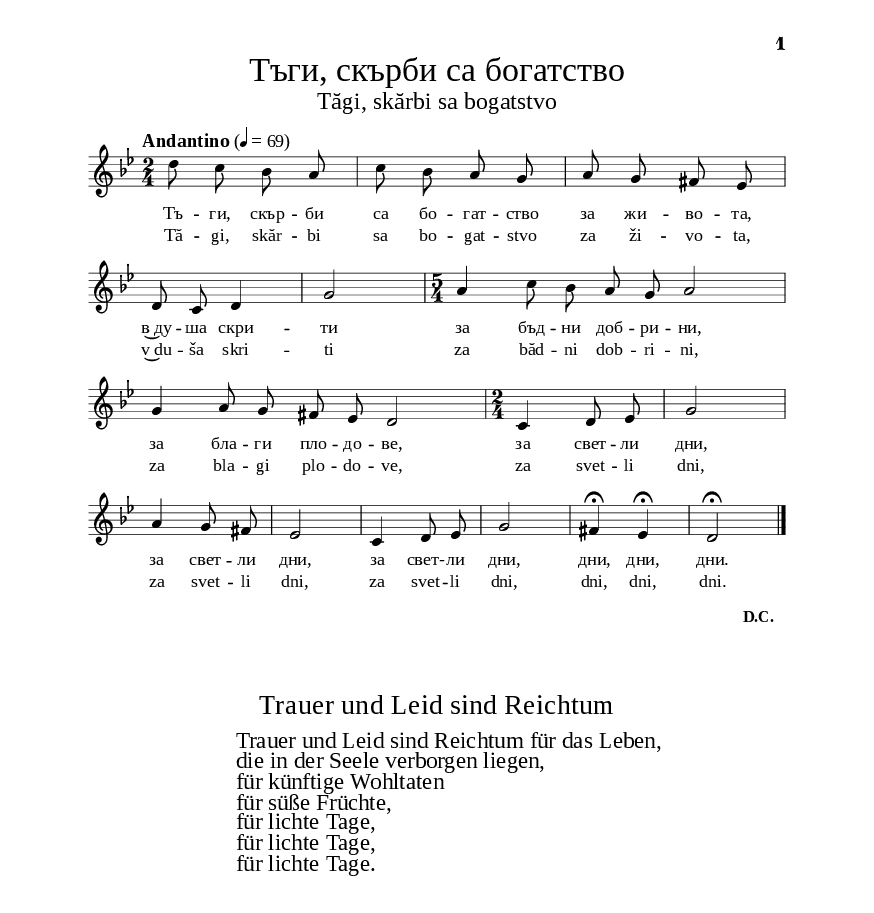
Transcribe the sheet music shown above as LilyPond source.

\version "2.24.3"

% include paper part and global functions
\include "include/globals.ily"

\bookpart {
  \label #'ref101_1
  \tocItem \markup "Тъги, скърби са богатство – Tăgi, skărbi sa bogatstvo"
  \include "include/bookpart-paper.ily"
  \score {
    \include "include/score-layout.ily"


    \new Voice \absolute  {
      \clef treble
      \key g \minor
      \time 2/4
      \tempoFunc "Andantino" 4 "69"
      \autoBeamOff

      d''8 c'' bes' a' | c''8 bes' a' g' | a'8 g' fis' es' \break

      d' c' d'4 | g'2|  \time 5/4 a'4 c''8 bes'8 a' g' a'2 | \break

      g'4  a'8 g' fis'8 es' d'2 | \time 2/4 c'4 d'8 es'8| g'2 | \break

      a'4 g'8 fis' | es'2 |  c'4 d'8 es'8 | g'2 |fis'4 \fermata  es'4 \fermata  | d'2 \fermata  \bar "|."
    }

    \addlyrics {
      Тъ -- ги, скър -- би са бо  --  гат -- ство
      за жи -- во -- та, в~ду -- ша скри -- ти
      за бъд -- ни доб -- ри -- ни,
      за бла -- ги пло -- до -- ве,
      за свет -- ли дни,
      за свет -- ли дни,
      за "свет-" -- ли дни,
      дни, дни, дни.
    }

    \addlyrics {
      Tă -- gi, skăr -- bi sa bo  --  gat -- stvo
      za ži -- vo -- ta, v~du -- ša skri -- ti
      za băd -- ni dob -- ri -- ni,
      za bla -- gi plo -- do -- ve,
      za svet -- li dni,
      za svet -- li dni,
      za svet -- li dni,
      dni, dni, dni.
    }

    \header {
      title = \titleFunc "Тъги, скърби са богатство" "Tăgi, skărbi sa bogatstvo"
    }

    \midi{}

  } % score

  \markup \empty-one

  \markup \dc-one "D.C."


  % include foreign translation(s) of the song
  \markup \vspace #3

  \version "2.24.4"

\markup \fill-line { \fontsize #deTitleFontSize "Trauer und Leid sind Reichtum" }
\markup \null
\markup \null
\markup \abs-fontsize #11 {
      \fill-line {
  \override #`(baseline-skip . ,deCoupletBaselineSkip)

  \column { 
    
     \line {   "   " Trauer und Leid sind Reichtum für das Leben, } 

\line {   "   " die in der Seele verborgen liegen, } 

\line {   "   " für künftige Wohltaten  } 

\line {   "   " für süße Früchte, } 

\line {   "   " für lichte Tage,  } 
 
\line {   "   " für lichte Tage,  } 
\line {   "   " für lichte Tage.  } 
 
      
  } 
    }
    
    
}


} % bookpart
